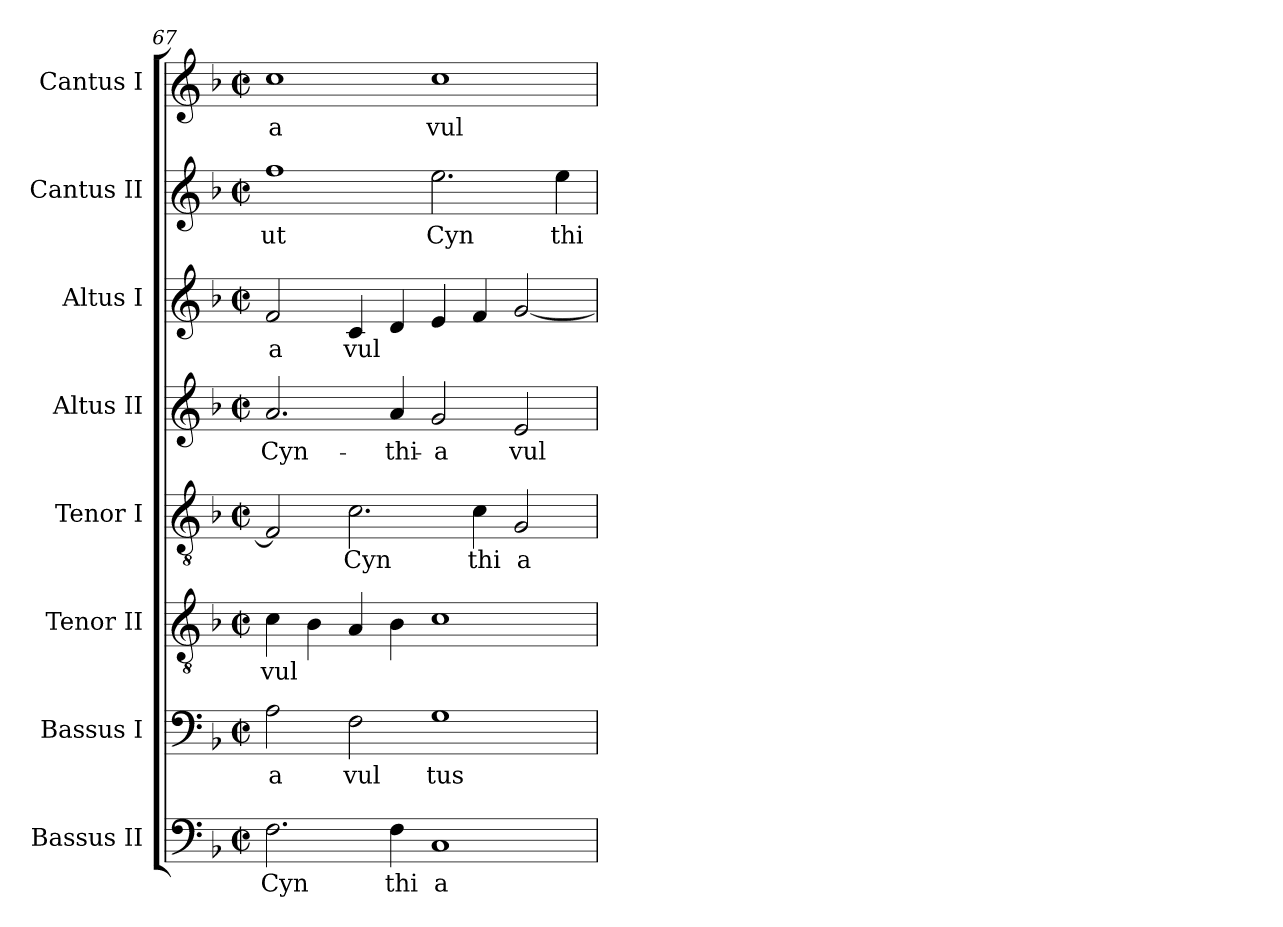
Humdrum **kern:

**kern	**text	**kern	**text	**kern	**text	**kern	**text	**kern	**text	**kern	**text	**kern	**text	**kern	**text
*part8	*part8	*part7	*part7	*part6	*part6	*part5	*part5	*part4	*part4	*part3	*part3	*part2	*part2	*part1	*part1
*staff8	*staff8	*staff7	*staff7	*staff6	*staff6	*staff5	*staff5	*staff4	*staff4	*staff3	*staff3	*staff2	*staff2	*staff1	*staff1
*I"Bassus II	*	*I"Bassus I	*	*I"Tenor II	*	*I"Tenor I	*	*I"Altus II	*	*I"Altus I	*	*I"Cantus II	*	*I"Cantus I	*
*I'B II	*	*I'B I	*	*I'T II	*	*I'T I	*	*I'A II	*	*I'A I	*	*	*	*	*
!!LO:PB:g=z
*clefF4	*	*clefF4	*	*clefGv2	*	*clefGv2	*	*clefG2	*	*clefG2	*	*clefG2	*	*clefG2	*
*k[b-]	*	*k[b-]	*	*k[b-]	*	*k[b-]	*	*k[b-]	*	*k[b-]	*	*k[b-]	*	*k[b-]	*
*F:	*	*F:	*	*F:	*	*F:	*	*F:	*	*F:	*	*F:	*	*F:	*
*M2/2	*	*M2/2	*	*M2/2	*	*M2/2	*	*M2/2	*	*M2/2	*	*M2/2	*	*M2/2	*
*met(c|)	*	*met(c|)	*	*met(c|)	*	*met(c|)	*	*met(c|)	*	*met(c|)	*	*met(c|)	*	*met(c|)	*
=67	=67	=67	=67	=67	=67	=67	=67	=67	=67	=67	=67	=67	=67	=67	=67
!	!LO:LY:b:cj	!	!LO:LY:b:cj	!	!LO:LY:b	!	!	!	!LO:LY:b:cj	!	!LO:LY:b:cj	!	!LO:LY:b:cj	!	!LO:LY:b:cj
2.F\	Cyn	2A\	a	4c\	vul	2F/]	.	2.a/	Cyn-	2f/	-a	1ff	ut	1cc	a
.	.	.	.	4B-\	.	.	.	.	.	.	.	.	.	.	.
!	!	!	!LO:LY:b:cj	!	!	!	!LO:LY:b:cj	!	!	!	!LO:LY:b	!	!	!	!
.	.	2F\	vul	4A/	.	2.c\	Cyn	.	.	4c/	vul	.	.	.	.
!	!LO:LY:b:cj	!	!	!	!	!	!	!	!LO:LY:b:cj	!	!	!	!	!	!
4F\	thi	.	.	4B-\	.	.	.	4a/	-thi-	4d/	.	.	.	.	.
!	!LO:LY:b:cj	!	!LO:LY:b:cj	!	!	!	!	!	!LO:LY:b:cj	!	!	!	!LO:LY:b:cj	!	!LO:LY:b:cj
1C	a	1G	tus	1c	.	.	.	2g/	-a	4e/	.	2.ee\	Cyn	1cc	vul
!	!	!	!	!	!	!	!LO:LY:b:cj	!	!	!	!	!	!	!	!
.	.	.	.	.	.	4c\	thi	.	.	4f/	.	.	.	.	.
!	!	!	!	!	!	!	!LO:LY:b:cj	!	!LO:LY:b:cj	!	!	!	!	!	!
.	.	.	.	.	.	2G/	a	2e/	vul-	[<2g/	.	.	.	.	.
!	!	!	!	!	!	!	!	!	!	!	!	!	!LO:LY:b:cj	!	!
.	.	.	.	.	.	.	.	.	.	.	.	4ee\	thi	.	.
=	=	=	=	=	=	=	=	=	=	=	=	=	=	=	=
*-	*-	*-	*-	*-	*-	*-	*-	*-	*-	*-	*-	*-	*-	*-	*-
